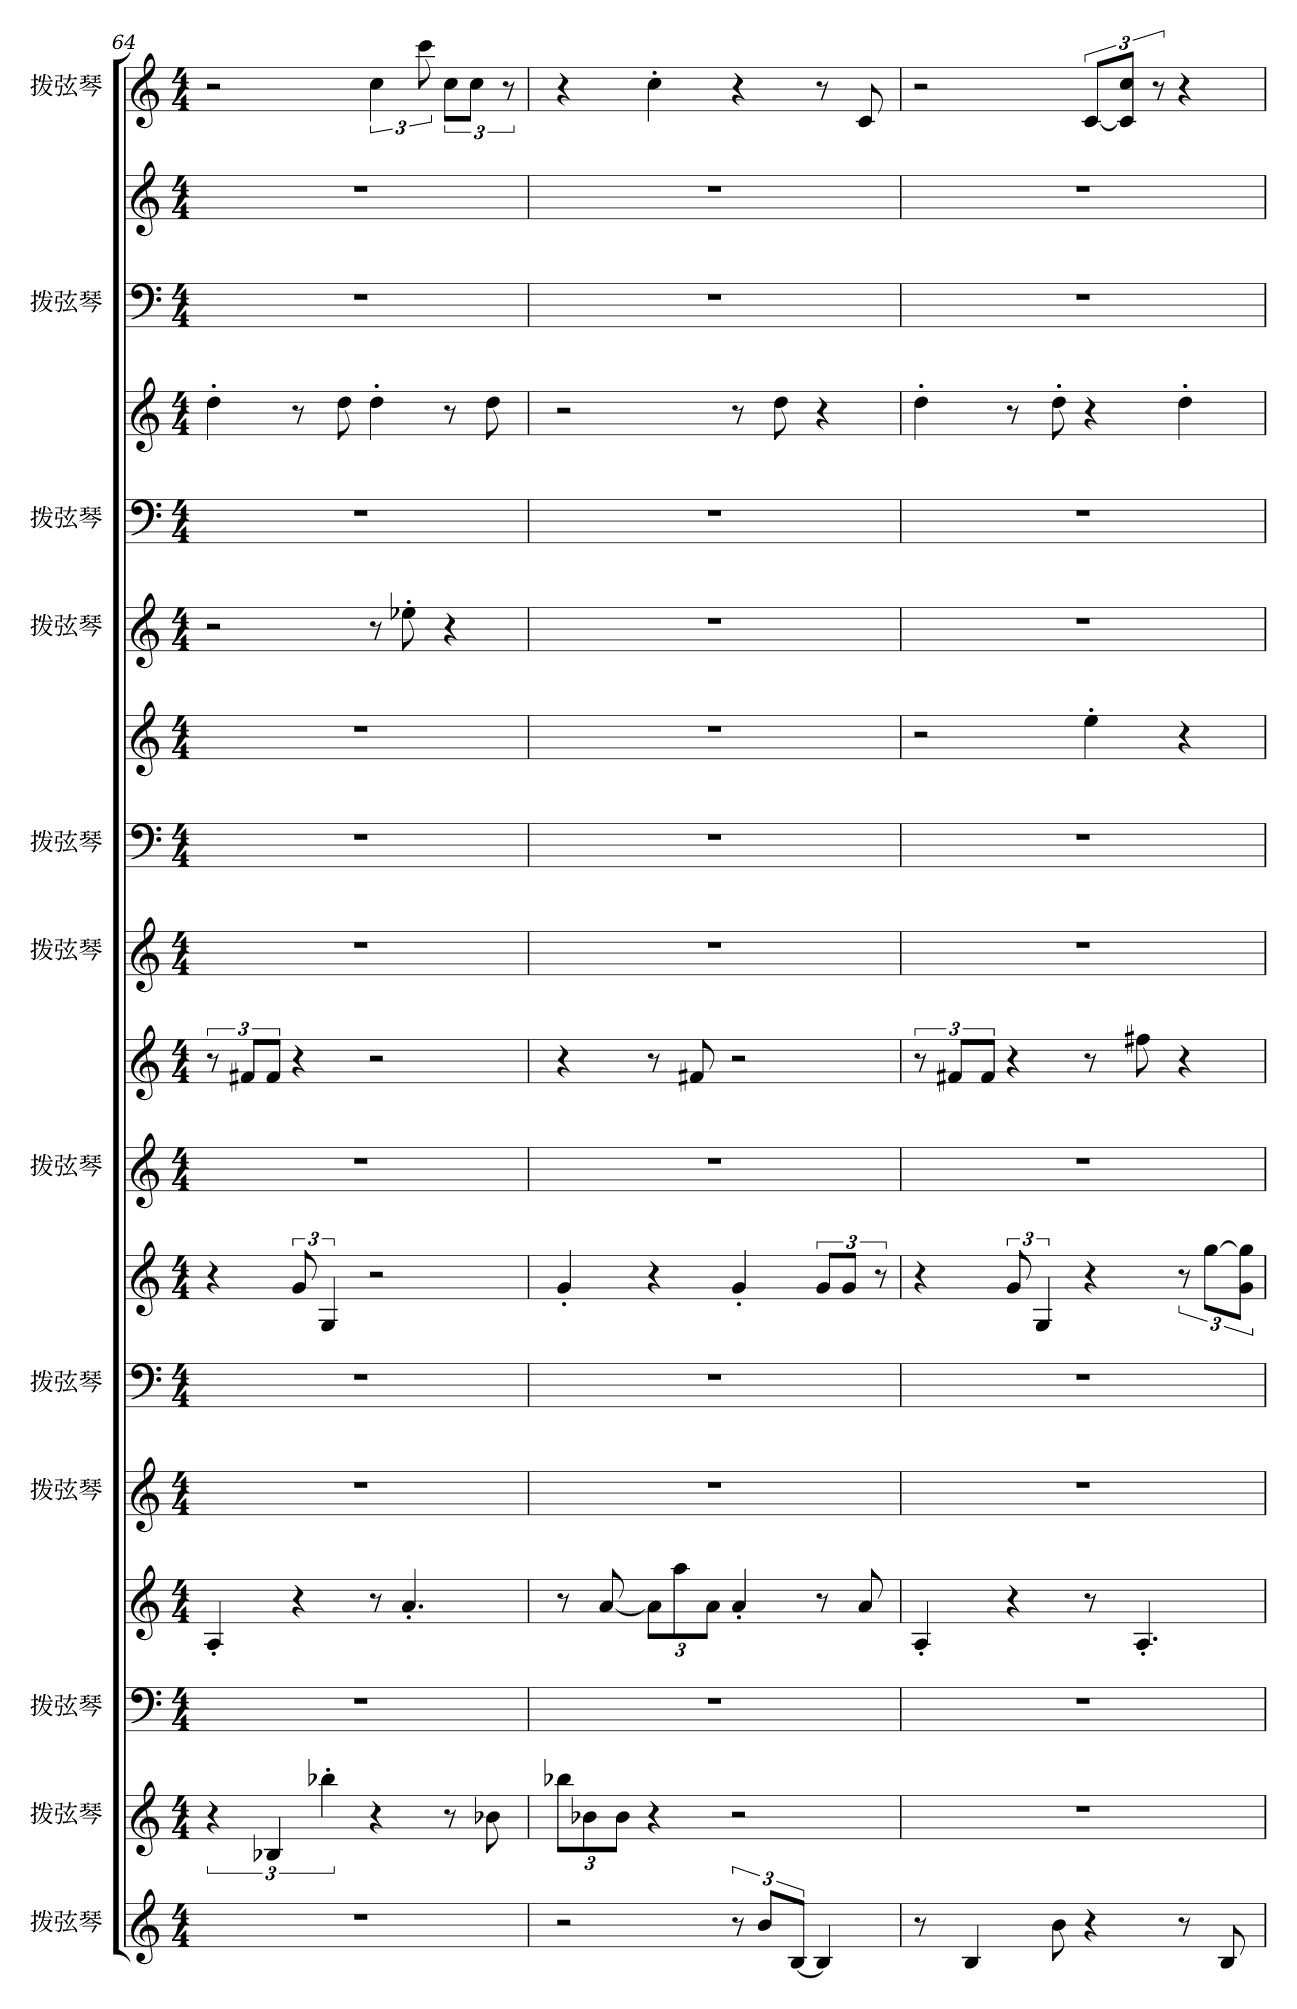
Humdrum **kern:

**kern	**kern	**kern	**kern	**kern	**kern	**kern	**kern	**kern	**kern	**kern	**kern	**kern	**kern	**kern	**kern	**kern	**kern
*part12	*part11	*part10	*part10	*part9	*part8	*part8	*part7	*part7	*part6	*part5	*part5	*part4	*part3	*part3	*part2	*part2	*part1
*staff18	*staff17	*staff16	*staff15	*staff14	*staff13	*staff12	*staff11	*staff10	*staff9	*staff8	*staff7	*staff6	*staff5	*staff4	*staff3	*staff2	*staff1
*I"拨弦琴	*I"拨弦琴	*I"拨弦琴	*	*I"拨弦琴	*I"拨弦琴	*	*I"拨弦琴	*	*I"拨弦琴	*I"拨弦琴	*	*I"拨弦琴	*I"拨弦琴	*	*I"拨弦琴	*	*I"拨弦琴
*clefG2	*clefG2	*clefF4	*clefG2	*clefG2	*clefF4	*clefG2	*clefG2	*clefG2	*clefG2	*clefF4	*clefG2	*clefG2	*clefF4	*clefG2	*clefF4	*clefG2	*clefG2
*k[]	*k[]	*k[]	*k[]	*k[]	*k[]	*k[]	*k[]	*k[]	*k[]	*k[]	*k[]	*k[]	*k[]	*k[]	*k[]	*k[]	*k[]
*M4/4	*M4/4	*M4/4	*M4/4	*M4/4	*M4/4	*M4/4	*M4/4	*M4/4	*M4/4	*M4/4	*M4/4	*M4/4	*M4/4	*M4/4	*M4/4	*M4/4	*M4/4
=64	=64	=64	=64	=64	=64	=64	=64	=64	=64	=64	=64	=64	=64	=64	=64	=64	=64
1r	6r	1r	4A'/	1r	1r	4r	1r	12r	1r	1r	1r	2r	1r	4dd'\	1r	1r	2r
.	.	.	.	.	.	.	.	12f#X/L	.	.	.	.	.	.	.	.	.
.	6B-X/	.	.	.	.	.	.	12f#/J	.	.	.	.	.	.	.	.	.
.	.	.	4r	.	.	12g/	.	4r	.	.	.	.	.	8r	.	.	.
.	6bb-X'\	.	.	.	.	6G/	.	.	.	.	.	.	.	.	.	.	.
.	.	.	.	.	.	.	.	.	.	.	.	.	.	8dd\	.	.	.
.	4r	.	8r	.	.	2r	.	2r	.	.	.	8r	.	4dd'\	.	.	6cc\
.	.	.	4.a'/	.	.	.	.	.	.	.	.	8ee-X'\	.	.	.	.	.
.	.	.	.	.	.	.	.	.	.	.	.	.	.	.	.	.	12ccc\
.	8r	.	.	.	.	.	.	.	.	.	.	4r	.	8r	.	.	12cc\L
.	.	.	.	.	.	.	.	.	.	.	.	.	.	.	.	.	12cc\J
.	8b-X\	.	.	.	.	.	.	.	.	.	.	.	.	8dd\	.	.	.
.	.	.	.	.	.	.	.	.	.	.	.	.	.	.	.	.	12r
!!LO:PB:g=z
=65	=65	=65	=65	=65	=65	=65	=65	=65	=65	=65	=65	=65	=65	=65	=65	=65	=65
*	*Xbrackettup	*	*	*	*	*	*	*	*	*	*	*	*	*	*	*	*
2r	12bb-X\L	1r	8r	1r	1r	4g'/	1r	4r	1r	1r	1r	1r	1r	2r	1r	1r	4r
.	12b-X\	.	.	.	.	.	.	.	.	.	.	.	.	.	.	.	.
.	.	.	[8a/	.	.	.	.	.	.	.	.	.	.	.	.	.	.
.	12b-\J	.	.	.	.	.	.	.	.	.	.	.	.	.	.	.	.
*	*	*	*Xbrackettup	*	*	*	*	*	*	*	*	*	*	*	*	*	*
.	4r	.	12a\L]	.	.	4r	.	8r	.	.	.	.	.	.	.	.	4cc'\
.	.	.	12aa\	.	.	.	.	.	.	.	.	.	.	.	.	.	.
.	.	.	.	.	.	.	.	8f#X/	.	.	.	.	.	.	.	.	.
.	.	.	12a\J	.	.	.	.	.	.	.	.	.	.	.	.	.	.
12r	2r	.	4a'/	.	.	4g'/	.	2r	.	.	.	.	.	8r	.	.	4r
12b/L	.	.	.	.	.	.	.	.	.	.	.	.	.	.	.	.	.
.	.	.	.	.	.	.	.	.	.	.	.	.	.	8dd\	.	.	.
[12B/J	.	.	.	.	.	.	.	.	.	.	.	.	.	.	.	.	.
4B/]	.	.	8r	.	.	12g/L	.	.	.	.	.	.	.	4r	.	.	8r
.	.	.	.	.	.	12g/J	.	.	.	.	.	.	.	.	.	.	.
.	.	.	8a/	.	.	.	.	.	.	.	.	.	.	.	.	.	8c/
.	.	.	.	.	.	12r	.	.	.	.	.	.	.	.	.	.	.
=66	=66	=66	=66	=66	=66	=66	=66	=66	=66	=66	=66	=66	=66	=66	=66	=66	=66
8r	1r	1r	4A'/	1r	1r	4r	1r	12r	1r	1r	2r	1r	1r	4dd'\	1r	1r	2r
.	.	.	.	.	.	.	.	12f#X/L	.	.	.	.	.	.	.	.	.
4B/	.	.	.	.	.	.	.	.	.	.	.	.	.	.	.	.	.
.	.	.	.	.	.	.	.	12f#/J	.	.	.	.	.	.	.	.	.
.	.	.	4r	.	.	12g/	.	4r	.	.	.	.	.	8r	.	.	.
.	.	.	.	.	.	6G/	.	.	.	.	.	.	.	.	.	.	.
8b\	.	.	.	.	.	.	.	.	.	.	.	.	.	8dd'\	.	.	.
4r	.	.	8r	.	.	4r	.	8r	.	.	4ee'\	.	.	4r	.	.	[12c/L
.	.	.	.	.	.	.	.	.	.	.	.	.	.	.	.	.	12c/] 12cc/J
.	.	.	4.A'/	.	.	.	.	8ff#X\	.	.	.	.	.	.	.	.	.
.	.	.	.	.	.	.	.	.	.	.	.	.	.	.	.	.	12r
8r	.	.	.	.	.	12r	.	4r	.	.	4r	.	.	4dd'\	.	.	4r
.	.	.	.	.	.	[12gg\L	.	.	.	.	.	.	.	.	.	.	.
8B/	.	.	.	.	.	.	.	.	.	.	.	.	.	.	.	.	.
.	.	.	.	.	.	12g\ 12gg\]J	.	.	.	.	.	.	.	.	.	.	.
=	=	=	=	=	=	=	=	=	=	=	=	=	=	=	=	=	=
*-	*-	*-	*-	*-	*-	*-	*-	*-	*-	*-	*-	*-	*-	*-	*-	*-	*-
